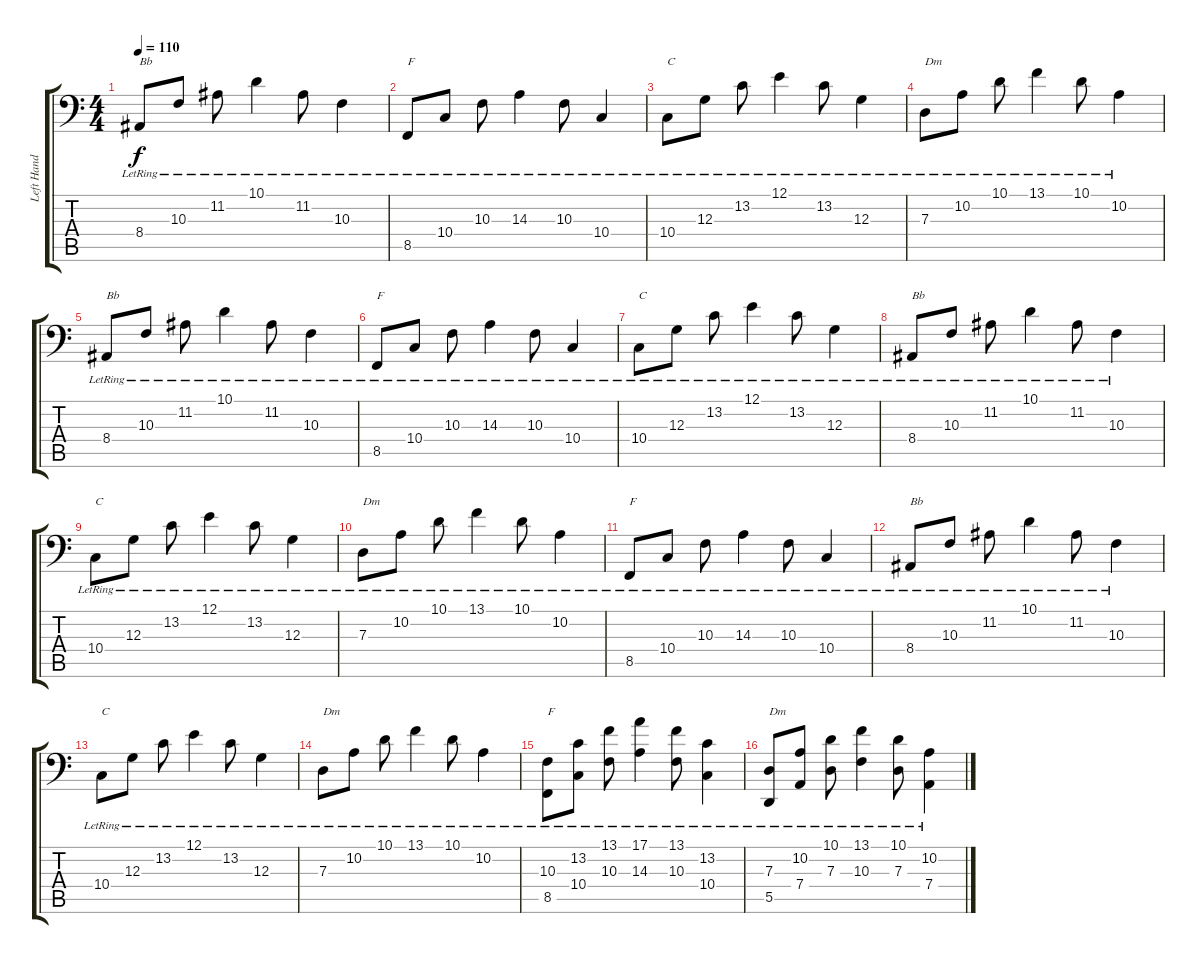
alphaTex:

\track ("Left Hand" "Left Hand") {instrument brightacousticpiano}
\staff {score tabs}
\tuning (E3 B2 G2 D2 A1 E1) {hide}
\ts (4 4)
\tempo 110
\clef f4
\ks c
8.4{lr}.8{txt "Bb" dy f} 10.3{lr}.8 11.2{lr}.8 10.1{lr}.4 11.2{lr}.8 10.3{lr}.4 |
8.5{lr}.8{txt "F"} 10.4{lr}.8 10.3{lr}.8 14.3{lr}.4 10.3{lr}.8 10.4{lr}.4 |
10.4{lr}.8{txt "C"} 12.3{lr}.8 13.2{lr}.8 12.1{lr}.4 13.2{lr}.8 12.3{lr}.4 |
7.3{lr}.8{txt "Dm"} 10.2{lr}.8 10.1{lr}.8 13.1{lr}.4 10.1{lr}.8 10.2{lr}.4 |
8.4{lr}.8{txt "Bb"} 10.3{lr}.8 11.2{lr}.8 10.1{lr}.4 11.2{lr}.8 10.3{lr}.4 |
8.5{lr}.8{txt "F"} 10.4{lr}.8 10.3{lr}.8 14.3{lr}.4 10.3{lr}.8 10.4{lr}.4 |
10.4{lr}.8{txt "C"} 12.3{lr}.8 13.2{lr}.8 12.1{lr}.4 13.2{lr}.8 12.3{lr}.4 |
8.4{lr}.8{txt "Bb"} 10.3{lr}.8 11.2{lr}.8 10.1{lr}.4 11.2{lr}.8 10.3{lr}.4 |
10.4{lr}.8{txt "C"} 12.3{lr}.8 13.2{lr}.8 12.1{lr}.4 13.2{lr}.8 12.3{lr}.4 |
7.3{lr}.8{txt "Dm"} 10.2{lr}.8 10.1{lr}.8 13.1{lr}.4 10.1{lr}.8 10.2{lr}.4 |
8.5{lr}.8{txt "F"} 10.4{lr}.8 10.3{lr}.8 14.3{lr}.4 10.3{lr}.8 10.4{lr}.4 |
8.4{lr}.8{txt "Bb"} 10.3{lr}.8 11.2{lr}.8 10.1{lr}.4 11.2{lr}.8 10.3{lr}.4 |
10.4{lr}.8{txt "C"} 12.3{lr}.8 13.2{lr}.8 12.1{lr}.4 13.2{lr}.8 12.3{lr}.4 |
7.3{lr}.8{txt "Dm"} 10.2{lr}.8 10.1{lr}.8 13.1{lr}.4 10.1{lr}.8 10.2{lr}.4 |
(10.3{lr} 8.5{lr}).8{txt "F" volume 16} (13.2{lr} 10.4{lr}).8 (13.1{lr} 10.3{lr}).8 (17.1{lr} 14.3{lr}).4 (13.1{lr} 10.3{lr}).8 (13.2{lr} 10.4{lr}).4 |
(7.3{lr} 5.5{lr}).8{txt "Dm"} (10.2{lr} 7.4{lr}).8 (10.1{lr} 7.3{lr}).8 (13.1{lr} 10.3{lr}).4 (10.1{lr} 7.3{lr}).8 (10.2{lr} 7.4{lr}).4
